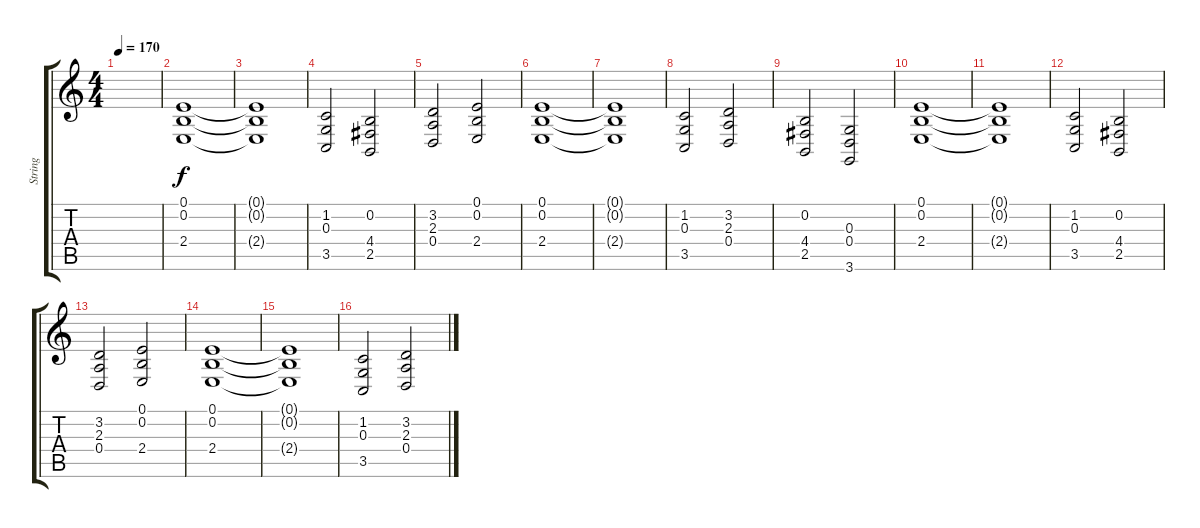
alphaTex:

\track ("String" "String") {instrument stringensemble1}
\staff {score tabs}
\tuning (E4 B3 G3 D3 A2 E2) {hide}
\ts (4 4)
\tempo 170
\clef g2
\ks c
|
(0.1 0.2 2.4).1 |
(0.1{t} 0.2{t} 2.4{t}).1 |
(1.2 0.3 3.5).2 (0.2 4.4 2.5).2 |
(3.2 2.3 0.4).2 (0.1 0.2 2.4).2 |
(0.1 0.2 2.4).1 |
(0.1{t} 0.2{t} 2.4{t}).1 |
(1.2 0.3 3.5).2 (3.2 2.3 0.4).2 |
(0.2 4.4 2.5).2 (0.3 0.4 3.6).2 |
(0.1 0.2 2.4).1 |
(0.1{t} 0.2{t} 2.4{t}).1 |
(1.2 0.3 3.5).2 (0.2 4.4 2.5).2 |
(3.2 2.3 0.4).2 (0.1 0.2 2.4).2 |
(0.1 0.2 2.4).1 |
(0.1{t} 0.2{t} 2.4{t}).1 |
(1.2 0.3 3.5).2 (3.2 2.3 0.4).2
